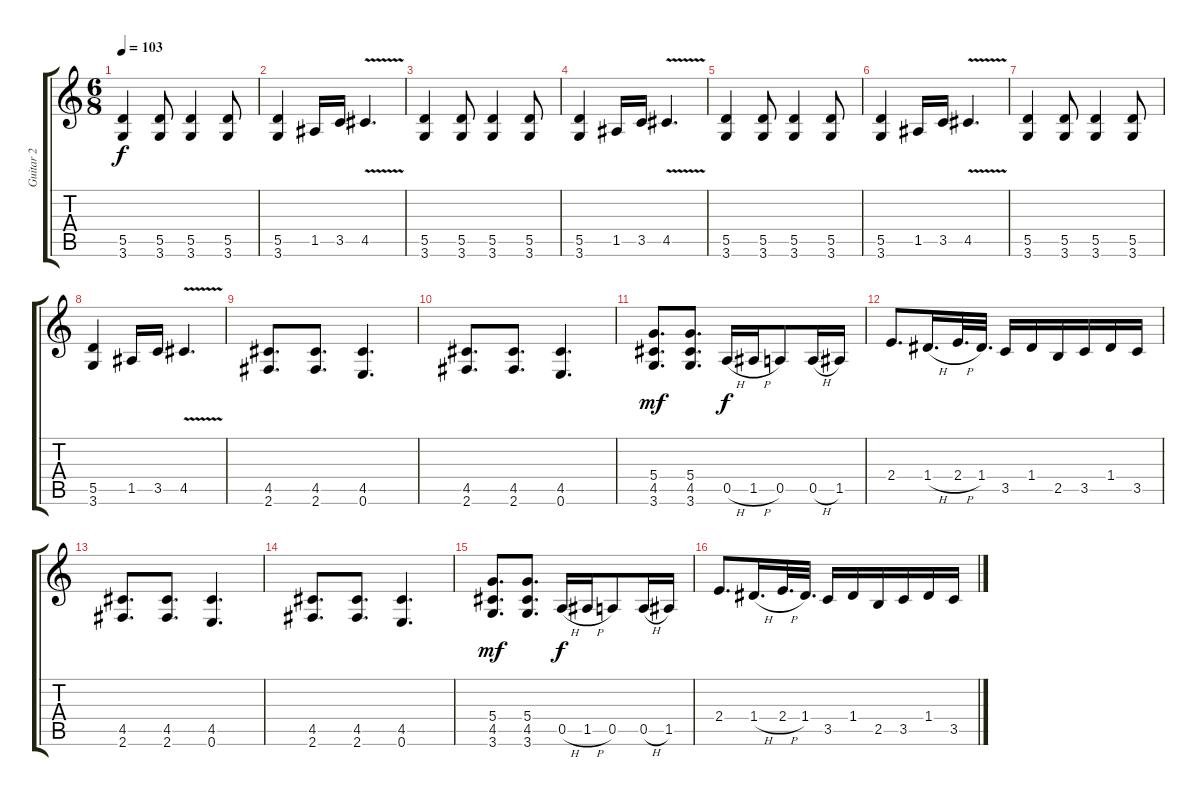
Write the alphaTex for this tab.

\track ("Guitar 2" "Guitar 2") {instrument distortionguitar}
\staff {score tabs}
\tuning (E4 B3 G3 D3 A2 E2) {hide}
\ts (6 8)
\tempo 103
\clef g2
\ks c
(5.5 3.6).4{dy f} (5.5 3.6).8 (5.5 3.6).4 (5.5 3.6).8 |
(5.5 3.6).4 1.5.16 3.5.16 4.5{v}.4{d} |
(5.5 3.6).4 (5.5 3.6).8 (5.5 3.6).4 (5.5 3.6).8 |
(5.5 3.6).4 1.5.16 3.5.16 4.5{v}.4{d} |
(5.5 3.6).4 (5.5 3.6).8 (5.5 3.6).4 (5.5 3.6).8 |
(5.5 3.6).4 1.5.16 3.5.16 4.5{v}.4{d} |
(5.5 3.6).4 (5.5 3.6).8 (5.5 3.6).4 (5.5 3.6).8 |
(5.5 3.6).4 1.5.16 3.5.16 4.5{v}.4{d} |
(4.5 2.6).8{d} (4.5 2.6).8{d} (4.5 0.6).4{d} |
(4.5 2.6).8{d} (4.5 2.6).8{d} (4.5 0.6).4{d} |
(5.4 4.5 3.6).8{d dy mf} (5.4 4.5 3.6).8{d} 0.5{h}.16{dy f} 1.5{h}.16 0.5.8 0.5{h}.16 1.5.16 |
2.4.8{d} 1.4{h}.16{d} 2.4{h}.32{d} 1.4.32{d} 3.5.16 1.4.16 2.5.16 3.5.16 1.4.16 3.5.16 |
(4.5 2.6).8{d} (4.5 2.6).8{d} (4.5 0.6).4{d} |
(4.5 2.6).8{d} (4.5 2.6).8{d} (4.5 0.6).4{d} |
(5.4 4.5 3.6).8{d dy mf} (5.4 4.5 3.6).8{d} 0.5{h}.16{dy f} 1.5{h}.16 0.5.8 0.5{h}.16 1.5.16 |
2.4.8{d} 1.4{h}.16{d} 2.4{h}.32{d} 1.4.32{d} 3.5.16 1.4.16 2.5.16 3.5.16 1.4.16 3.5.16
